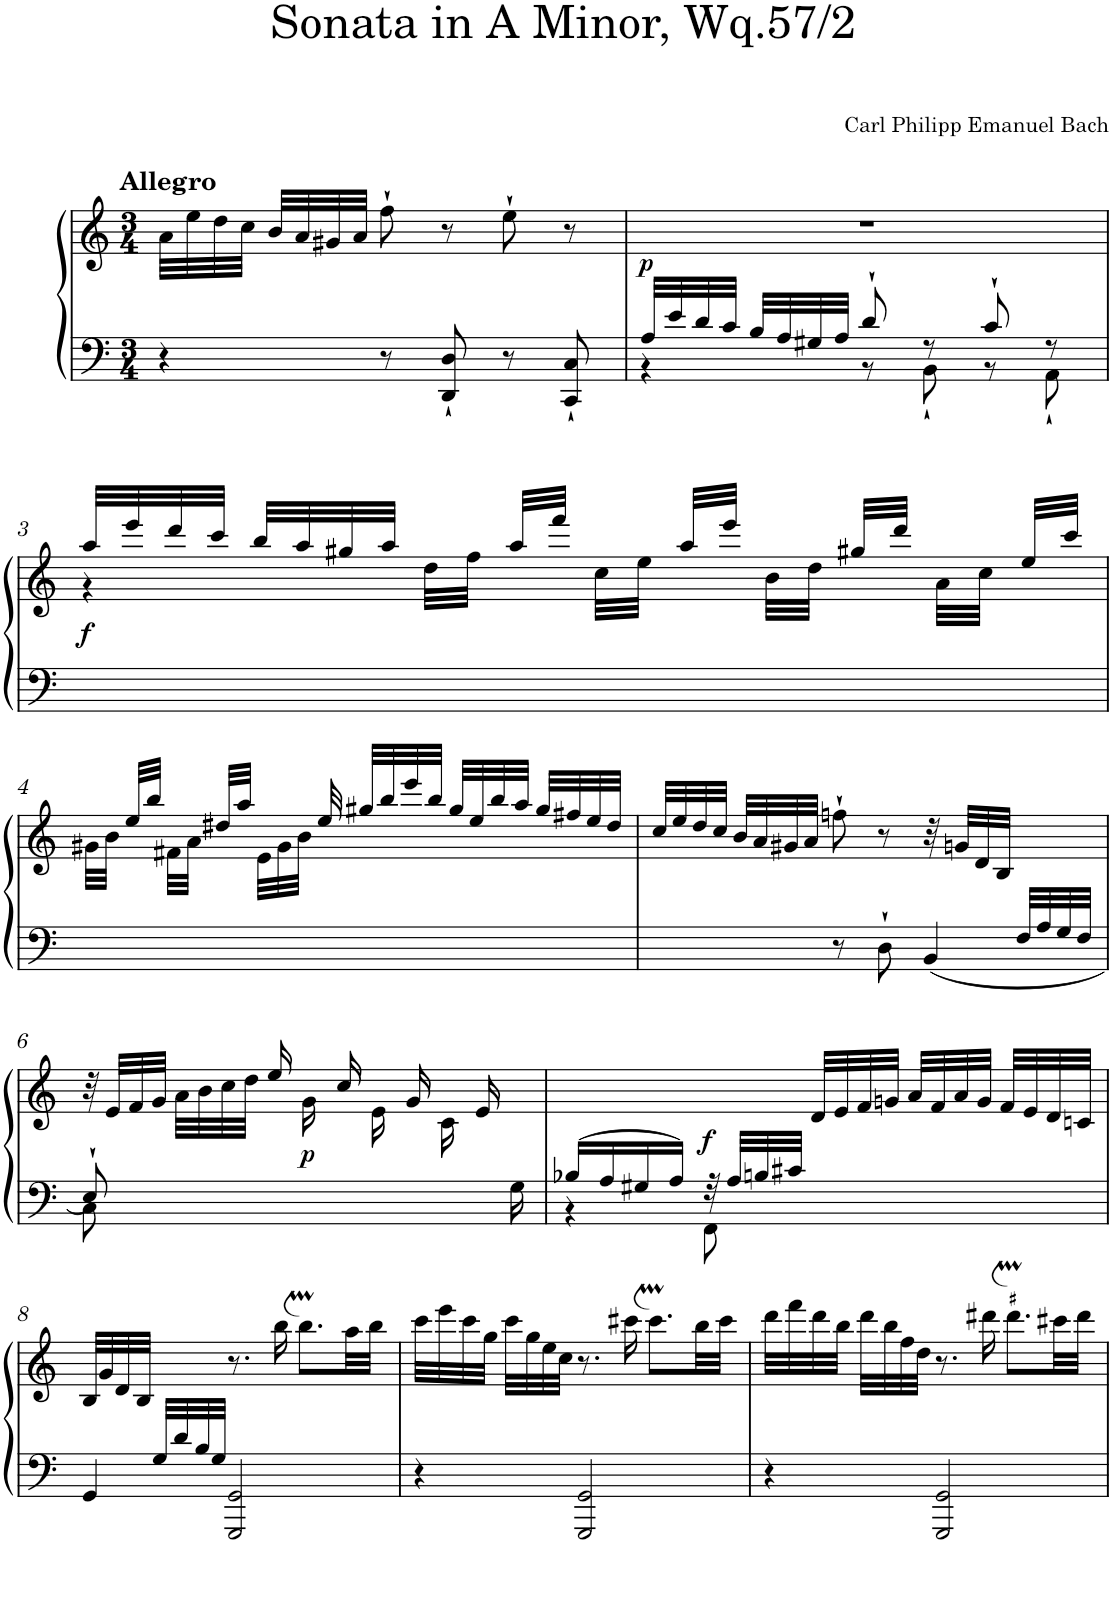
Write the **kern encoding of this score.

**kern	**kern	**dynam
*part1	*part1	*part1
*staff2	*staff1	*staff1/2
*I"Фортепиано	*	*
*clefF4	*clefG2	*
*k[]	*k[]	*
*M3/4	*M3/4	*
=1	=1	=1
!	!LO:TX:a:B:t=Allegro	!
4r	32a\LLL	.
.	32ee\	.
.	32dd\	.
.	32cc\JJJ	.
.	32b/LLL	.
.	32a/	.
.	32g#X/	.
.	32a/JJJ	.
8r	8ff`\	.
8DD/` 8D/`	8r	.
8r	8ee`\	.
8CC/` 8C/`	8r	.
=2	=2	=2
*^	*	*
!	!	!	!LO:DY:a=2
32A/LLL	4r	2.r	p
32e/	.	.	.
32d/	.	.	.
32c/JJJ	.	.	.
32B/LLL	.	.	.
32A/	.	.	.
32G#X/	.	.	.
32A/JJJ	.	.	.
8d`/	8r	.	.
8r	8BB`\	.	.
8c`/	8r	.	.
8r	8AA`\	.	.
!!LO:LB:g=z
=3	=3	=3	=3
*	*	*^	*
!	!	!	!	!LO:DY:b
*v	*v	*	*	*
2.ryy	32aa/LLL	4r	f
.	32eee/	.	.
.	32ddd/	.	.
.	32ccc/JJJ	.	.
.	32bb/LLL	.	.
.	32aa/	.	.
.	32gg#X/	.	.
.	32aa/JJJ	.	.
.	16ryy	32dd\LLL	.
.	.	32ff\JJJ	.
.	32aa/LLL	16ryy	.
.	32fff/JJJ	.	.
.	16ryy	32cc\LLL	.
.	.	32ee\JJJ	.
.	32aa/LLL	16ryy	.
.	32eee/JJJ	.	.
.	16ryy	32b\LLL	.
.	.	32dd\JJJ	.
.	32gg#X/LLL	16ryy	.
.	32ddd/JJJ	.	.
.	16ryy	32a\LLL	.
.	.	32cc\JJJ	.
.	32ee/LLL	16ryy	.
.	32ccc/JJJ	.	.
!!LO:LB:g=z	!!
=4	=4	=4	=4
2.ryy	16ryy	32g#X\LLL	.
.	.	32b\JJJ	.
.	32ee/LLL	16ryy	.
.	32bb/JJJ	.	.
.	16ryy	32f#X\LLL	.
.	.	32a\JJJ	.
.	32dd#X/LLL	16ryy	.
.	32aa/JJJ	.	.
.	16.ryy	32e\LLL	.
.	.	32g#\	.
.	.	32b\JJJ	.
.	32ee/	4ryy	.
.	32gg#X/LLL	.	.
.	32bb/	.	.
.	32eee/	.	.
.	32bb/JJJ	.	.
.	32gg#/LLL	.	.
.	32ee/	.	.
.	32bb/	.	.
.	32aa/JJJ	8ryy	.
.	32gg#/LLL	.	.
.	32ff#X/	.	.
.	32ee/	.	.
.	32dd#/JJJ	32ryy	.
*	*v	*v	*
=5	=5	=5
*^	*	*
8ryy	4ryy	32cc/LLL	.
.	.	32ee/	.
.	.	32dd/	.
.	.	32cc/JJJ	.
.	.	32b/LLL	.
.	.	32a/	.
.	.	32g#X/	.
.	.	32a/JJJ	.
.	8r	8ffn`\	.
.	8D`\	8r	.
.	4BB/	32r	.
.	.	32gn/LLL	.
.	.	32d/	.
.	.	32B/JJJ	.
32F/LLL	.	8ryy	.
32A/	.	.	.
32G/	.	.	.
32F/JJJ	.	.	.
!!LO:LB:g=z
=6	=6	=6	=6
*	*^	*	*
8.ryy	8E`/	8C\	32r	.
.	.	.	32e/LLL	.
.	.	.	32f/	.
.	.	.	32g/JJJ	.
.	2ryy	2ryy	32a\LLL	.
.	.	.	32b\	.
.	.	.	32cc\	.
.	.	.	32dd\JJJ	.
.	.	.	16ee/	.
!	!	!	!	!LO:DY:b
.	.	.	16g\	p
.	.	.	16cc/	.
.	.	.	16e\	.
.	.	.	16g/	.
.	.	.	16c\	.
.	8ryy	8ryy	16e/	.
16G\	.	.	16ryy	.
*	*v	*v	*	*
=7	=7	=7	=7
*	*	*^	*
16B-X/LL	4r	4.ryy	4ryy	.
16A/	.	.	.	.
16G#X/	.	.	.	.
16A/JJ	.	.	.	.
!	!	!	!	!LO:DY:b
32r	8FF\	.	2ryy	f
32A/LLL	.	.	.	.
32Bn/	.	.	.	.
32c#X/JJJ	.	.	.	.
4.ryy	4.ryy	32d/LLL	.	.
.	.	32e/	.	.
.	.	32f/	.	.
.	.	32gn/JJJ	.	.
.	.	32a/LLL	.	.
.	.	32f/	.	.
.	.	32a/	.	.
.	.	32g/JJJ	.	.
.	.	32f/LLL	.	.
.	.	32e/	.	.
.	.	32d/	.	.
.	.	32cn/JJJ	.	.
*	*	*v	*v	*
!!LO:LB:g=z
=8	=8	=8	=8
8ryy	4GG/	32B/LLL	.
.	.	32g/	.
.	.	32d/	.
.	.	32B/JJJ	.
32G/LLL	.	8ryy	.
32d/	.	.	.
32B/	.	.	.
32G/JJJ	.	.	.
2ryy	2GGG/ 2GG/	8.r	.
.	.	16bb\	.
.	.	8.bbm\L	.
.	.	32aa\LL	.
.	.	32bb\JJJ	.
*v	*v	*	*
=9	=9	=9
4r	32ccc\LLL	.
.	32eee\	.
.	32ccc\	.
.	32gg\JJJ	.
.	32ccc\LLL	.
.	32gg\	.
.	32ee\	.
.	32cc\JJJ	.
2GGG/ 2GG/	8.r	.
.	16ccc#X\	.
.	8.ccc#m\L	.
.	32bb\LL	.
.	32ccc#\JJJ	.
=10	=10	=10
4r	32ddd\LLL	.
.	32fff\	.
.	32ddd\	.
.	32bb\JJJ	.
.	32ddd\LLL	.
.	32bb\	.
.	32ff\	.
.	32dd\JJJ	.
2GGG/ 2GG/	8.r	.
.	16ddd#X\	.
.	8.ddd#m\L	.
.	32ccc#X\LL	.
.	32ddd#\JJJ	.
=	=	=
*-	*-	*-
